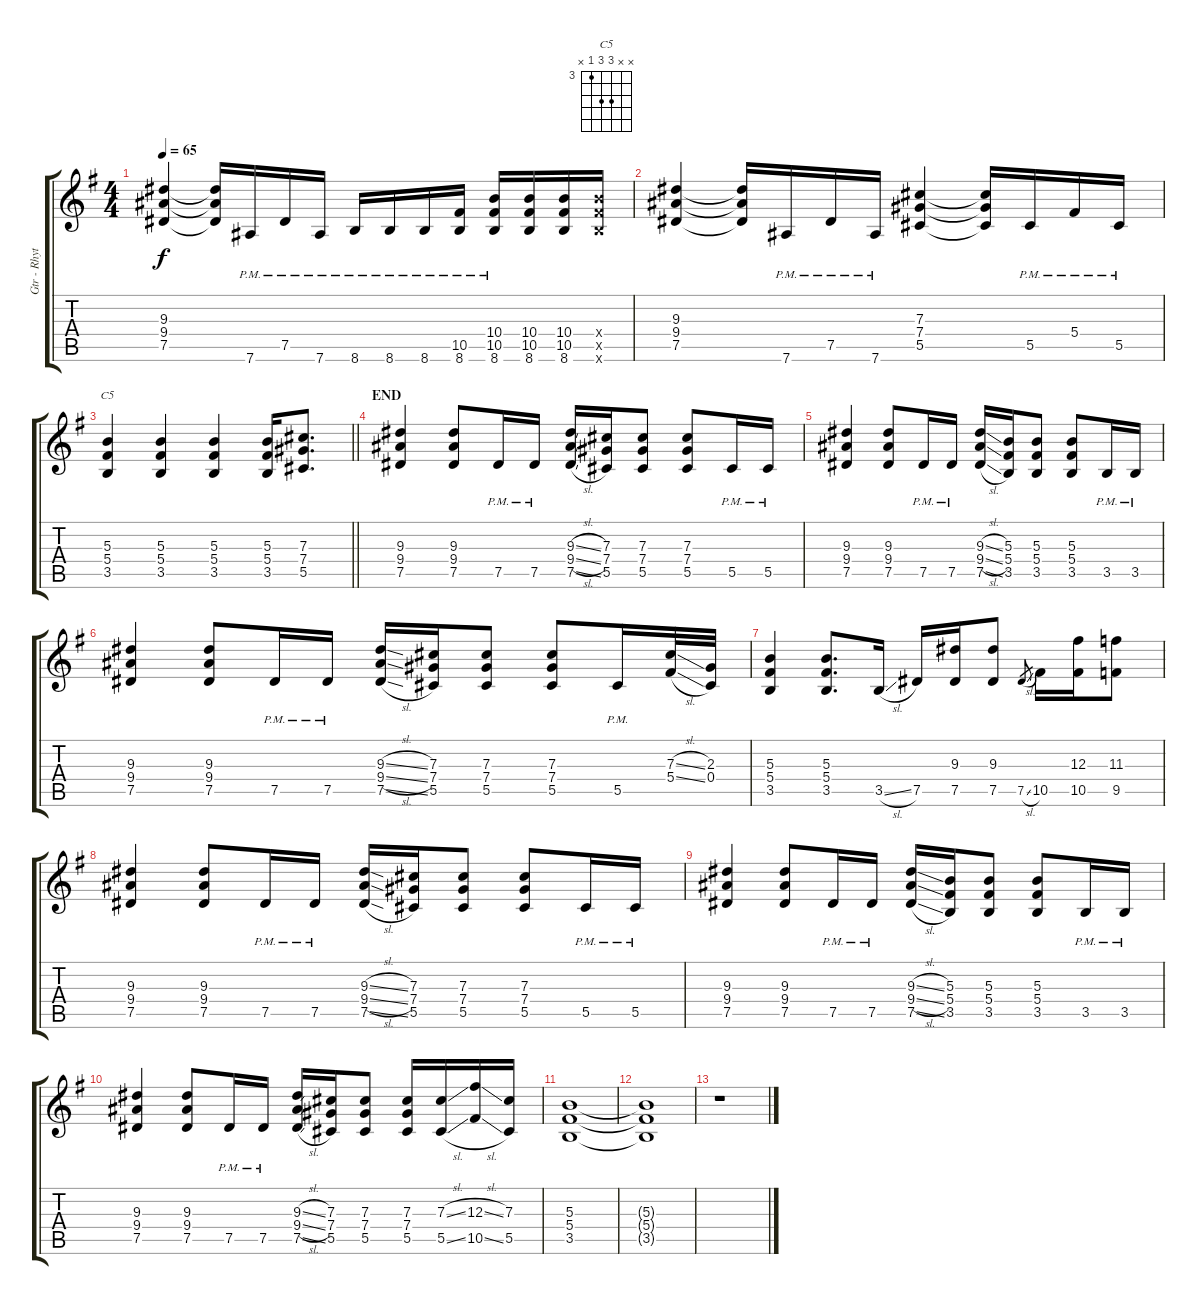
\track ("Gtr - Rhythm 2" "Gtr - Rhyt") {instrument overdrivenguitar}
\staff {score tabs}
\tuning (Eb4 Bb3 Gb3 Db3 Ab2 Eb2) {hide}
\chord ("C5" x x 5 5 3 x) {firstfret 3}
\ts (4 4)
\tempo 65
\clef g2
\ks eminor
(9.3 9.4 7.5).4{dy f} (9.3{t} 9.4{t} 7.5{t}).16 7.6{pm}.16 7.5{pm}.16 7.6{pm}.16 8.6{pm}.16 8.6{pm}.16 8.6{pm}.16 (10.5{pm} 8.6{pm}).16 (10.4{pm} 10.5{pm} 8.6{pm}).16 (10.4 10.5 8.6).16 (10.4 10.5 8.6).16 (10.4{x} 10.5{x} 8.6{x}).16 |
(9.3 9.4 7.5).4 (9.3{t} 9.4{t} 7.5{t}).16 7.6{pm}.16 7.5{pm}.16 7.6{pm}.16 (7.3 7.4 5.5).4 (7.3{t} 7.4{t} 5.5{t}).16 5.5{pm}.16 5.4{pm}.16 5.5{pm}.16 |
\barLineRight lightlight
(5.3 5.4 3.5).4{ch "C5"} (5.3 5.4 3.5).4 (5.3 5.4 3.5).4 (5.3 5.4 3.5).16 (7.3 7.4 5.5).8{d} |
\section ("" "END")
(9.3 9.4 7.5).4 (9.3 9.4 7.5).8 7.5{pm}.16 7.5{pm}.16 (9.3{sl} 9.4{sl} 7.5{sl}).16 (7.3 7.4 5.5).16 (7.3 7.4 5.5).8 (7.3 7.4 5.5).8 5.5{pm}.16 5.5{pm}.16 |
(9.3 9.4 7.5).4 (9.3 9.4 7.5).8 7.5{pm}.16 7.5{pm}.16 (9.3{sl} 9.4{sl} 7.5{sl}).16 (5.3 5.4 3.5).16 (5.3 5.4 3.5).8 (5.3 5.4 3.5).8 3.5{pm}.16 3.5{pm}.16 |
(9.3 9.4 7.5).4 (9.3 9.4 7.5).8 7.5{pm}.16 7.5{pm}.16 (9.3{sl} 9.4{sl} 7.5{sl}).16 (7.3 7.4 5.5).16 (7.3 7.4 5.5).8 (7.3 7.4 5.5).8 5.5{pm}.16 (7.3{sl} 5.4{sl}).32 (2.3 0.4).32 |
(5.3 5.4 3.5).4 (5.3 5.4 3.5).8{d} 3.5{sl}.16 7.5.16 (9.3 7.5).16 (9.3 7.5).8 7.5{sl}.8{gr} 10.5.16 (12.3 10.5).16 (11.3 9.5).8 |
(9.3 9.4 7.5).4 (9.3 9.4 7.5).8 7.5{pm}.16 7.5{pm}.16 (9.3{sl} 9.4{sl} 7.5{sl}).16 (7.3 7.4 5.5).16 (7.3 7.4 5.5).8 (7.3 7.4 5.5).8 5.5{pm}.16 5.5{pm}.16 |
(9.3 9.4 7.5).4 (9.3 9.4 7.5).8 7.5{pm}.16 7.5{pm}.16 (9.3{sl} 9.4{sl} 7.5{sl}).16 (5.3 5.4 3.5).16 (5.3 5.4 3.5).8 (5.3 5.4 3.5).8 3.5{pm}.16 3.5{pm}.16 |
(9.3 9.4 7.5).4 (9.3 9.4 7.5).8 7.5{pm}.16 7.5{pm}.16 (9.3{sl} 9.4{sl} 7.5{sl}).16 (7.3 7.4 5.5).16 (7.3 7.4 5.5).8 (7.3 7.4 5.5).16 (7.3{sl} 5.5{sl}).16 (12.3{sl} 10.5{sl}).16 (7.3 5.5).16 |
(5.3 5.4 3.5).1 |
(5.3{t} 5.4{t} 3.5{t}).1 |
r.1
